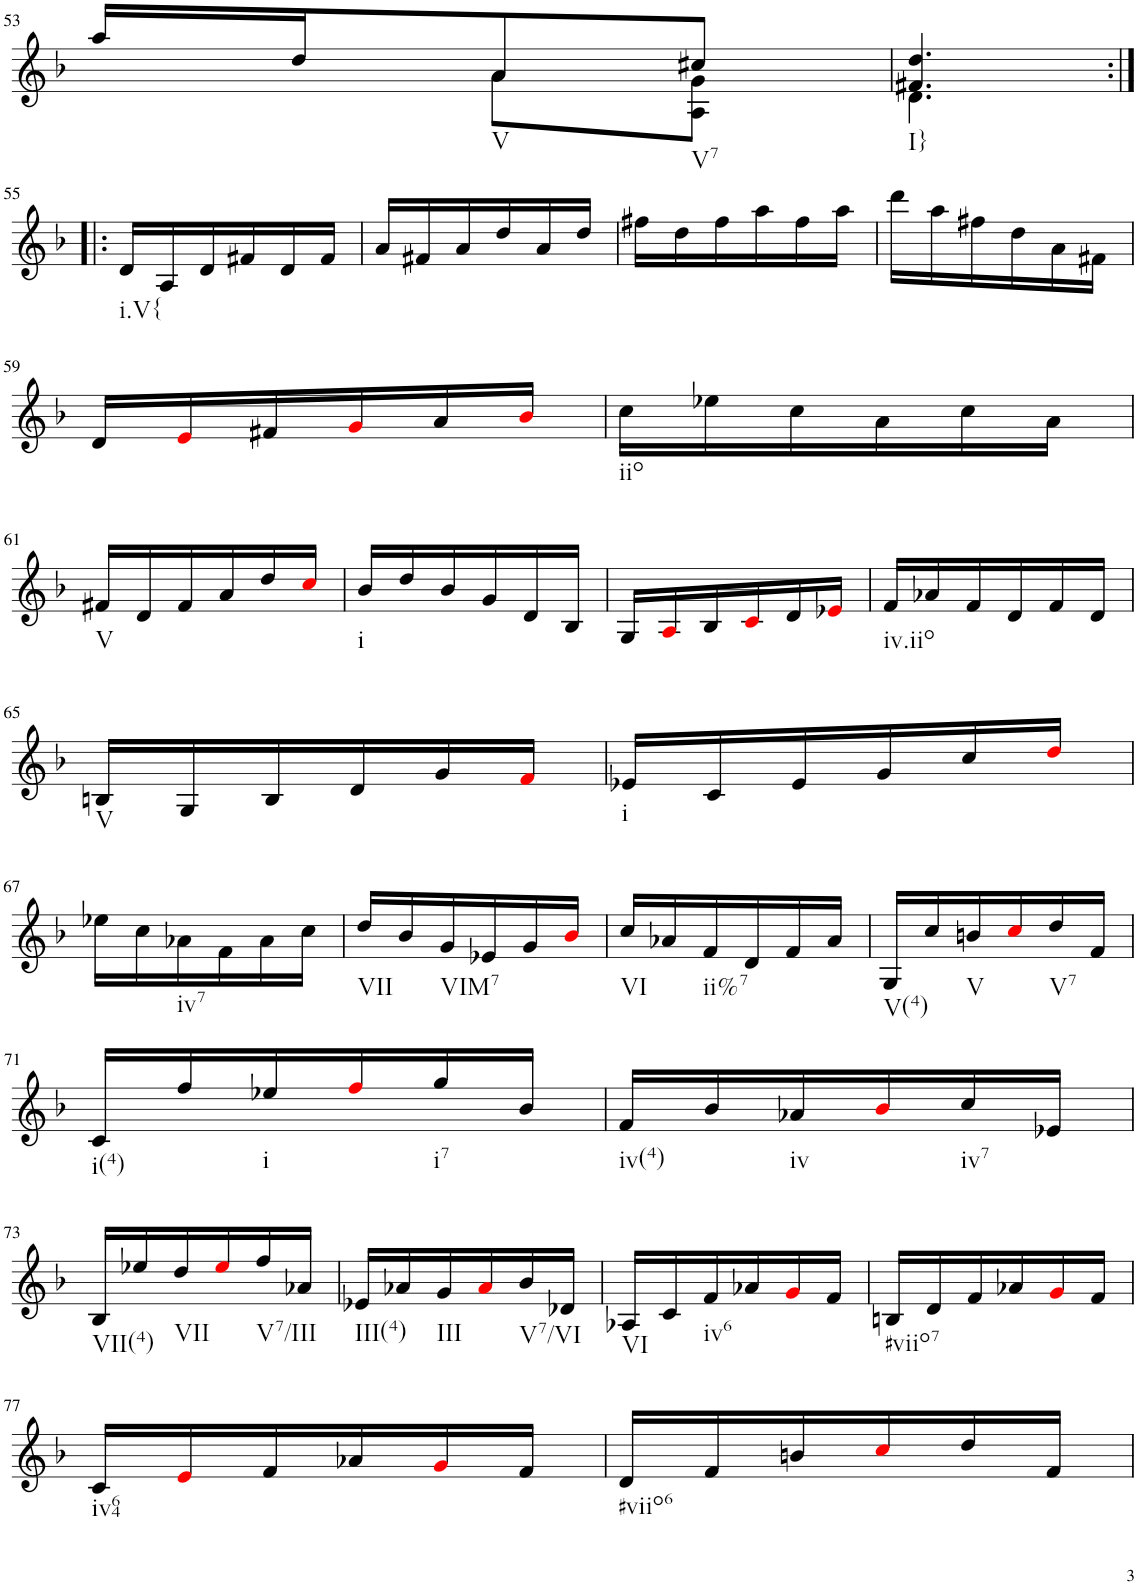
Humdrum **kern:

**kern
*part1
*staff1
*I"unbenannt1
!!LO:PB:g=z
*clefG2
*k[b-]
*M3/8
=53
*^
16aa/LL	8ryy
16dd/J	.
!LO:TX:b:t=V	!
8a/	8a\L
!LO:TX:b:t=V7	!
8cc#X/J	8A\ 8g\J
=54	=54
!LO:TX:b:t=I}	!
4.f#X/ 4.dd/	4.d\
!!LO:LB:g=z	!!
=55:|!|:	=55:|!|:
!LO:TX:b:t=i.V{	!
*v	*v
16d/LL
16A/
16d/
16f#X/
16d/
16f#/JJ
=56
16a/LL
16f#X/
16a/
16dd/
16a/
16dd/JJ
=57
16ff#X\LL
16dd\
16ff#\
16aa\
16ff#\
16aa\JJ
=58
16ddd\LL
16aa\
16ff#X\
16dd\
16a\
16f#X\JJ
!!LO:LB:g=z
=59
16d/LL
16ei/
16f#X/
16gi/
16a/
16b-i/JJ
=60
!LO:TX:b:t=iio
16cc\LL
16ee-X\
16cc\
16a\
16cc\
16a\JJ
!!LO:LB:g=z
=61
!LO:TX:b:t=V
16f#X/LL
16d/
16f#/
16a/
16dd/
16cci/JJ
=62
!LO:TX:b:t=i
16b-/LL
16dd/
16b-/
16g/
16d/
16B-/JJ
=63
16G/LL
16Ai/
16B-/
16ci/
16d/
16e-Xi/JJ
=64
!LO:TX:b:t=iv.iio
16f/LL
16a-X/
16f/
16d/
16f/
16d/JJ
!!LO:LB:g=z
=65
!LO:TX:b:t=V
16Bn/LL
16G/
16B/
16d/
16g/
16fi/JJ
=66
!LO:TX:b:t=i
16e-X/LL
16c/
16e-/
16g/
16cc/
16ddi/JJ
!!LO:LB:g=z
=67
16ee-X\LL
16cc\
!LO:TX:b:t=iv7
16a-X\
16f\
16a-\
16cc\JJ
=68
!LO:TX:b:t=VII
16dd/LL
16b-/
!LO:TX:b:t=VIM7
16g/
16e-X/
16g/
16b-i/JJ
=69
!LO:TX:b:t=VI
16cc/LL
16a-X/
!LO:TX:b:t=ii%7
16f/
16d/
16f/
16a-/JJ
=70
!LO:TX:b:t=V(4)
16G/LL
16cc/
!LO:TX:b:t=V
16bn/
16cci/
!LO:TX:b:t=V7
16dd/
16f/JJ
!!LO:LB:g=z
=71
!LO:TX:b:t=i(4)
16c/LL
16ff/
!LO:TX:b:t=i
16ee-X/
16ffi/
!LO:TX:b:t=i7
16gg/
16b-/JJ
=72
!LO:TX:b:t=iv(4)
16f/LL
16b-/
!LO:TX:b:t=iv
16a-X/
16b-i/
!LO:TX:b:t=iv7
16cc/
16e-X/JJ
!!LO:LB:g=z
=73
!LO:TX:b:t=VII(4)
16B-/LL
16ee-X/
!LO:TX:b:t=VII
16dd/
16ee-i/
!LO:TX:b:t=V7/III
16ff/
16a-X/JJ
=74
!LO:TX:b:t=III(4)
16e-X/LL
16a-X/
!LO:TX:b:t=III
16g/
16a-i/
!LO:TX:b:t=V7/VI
16b-/
16d-X/JJ
=75
!LO:TX:b:t=VI
16A-X/LL
16c/
!LO:TX:b:t=iv6
16f/
16a-X/
16gi/
16f/JJ
=76
!LO:TX:b:t=#viio7
16Bn/LL
16d/
16f/
16a-X/
16gi/
16f/JJ
!!LO:LB:g=z
=77
!LO:TX:b:t=iv64
16c/LL
16ei/
16f/
16a-X/
16gi/
16f/JJ
=78
!LO:TX:b:t=#viio6
16d/LL
16f/
16bn/
16cci/
16dd/
16f/JJ
=
*-
